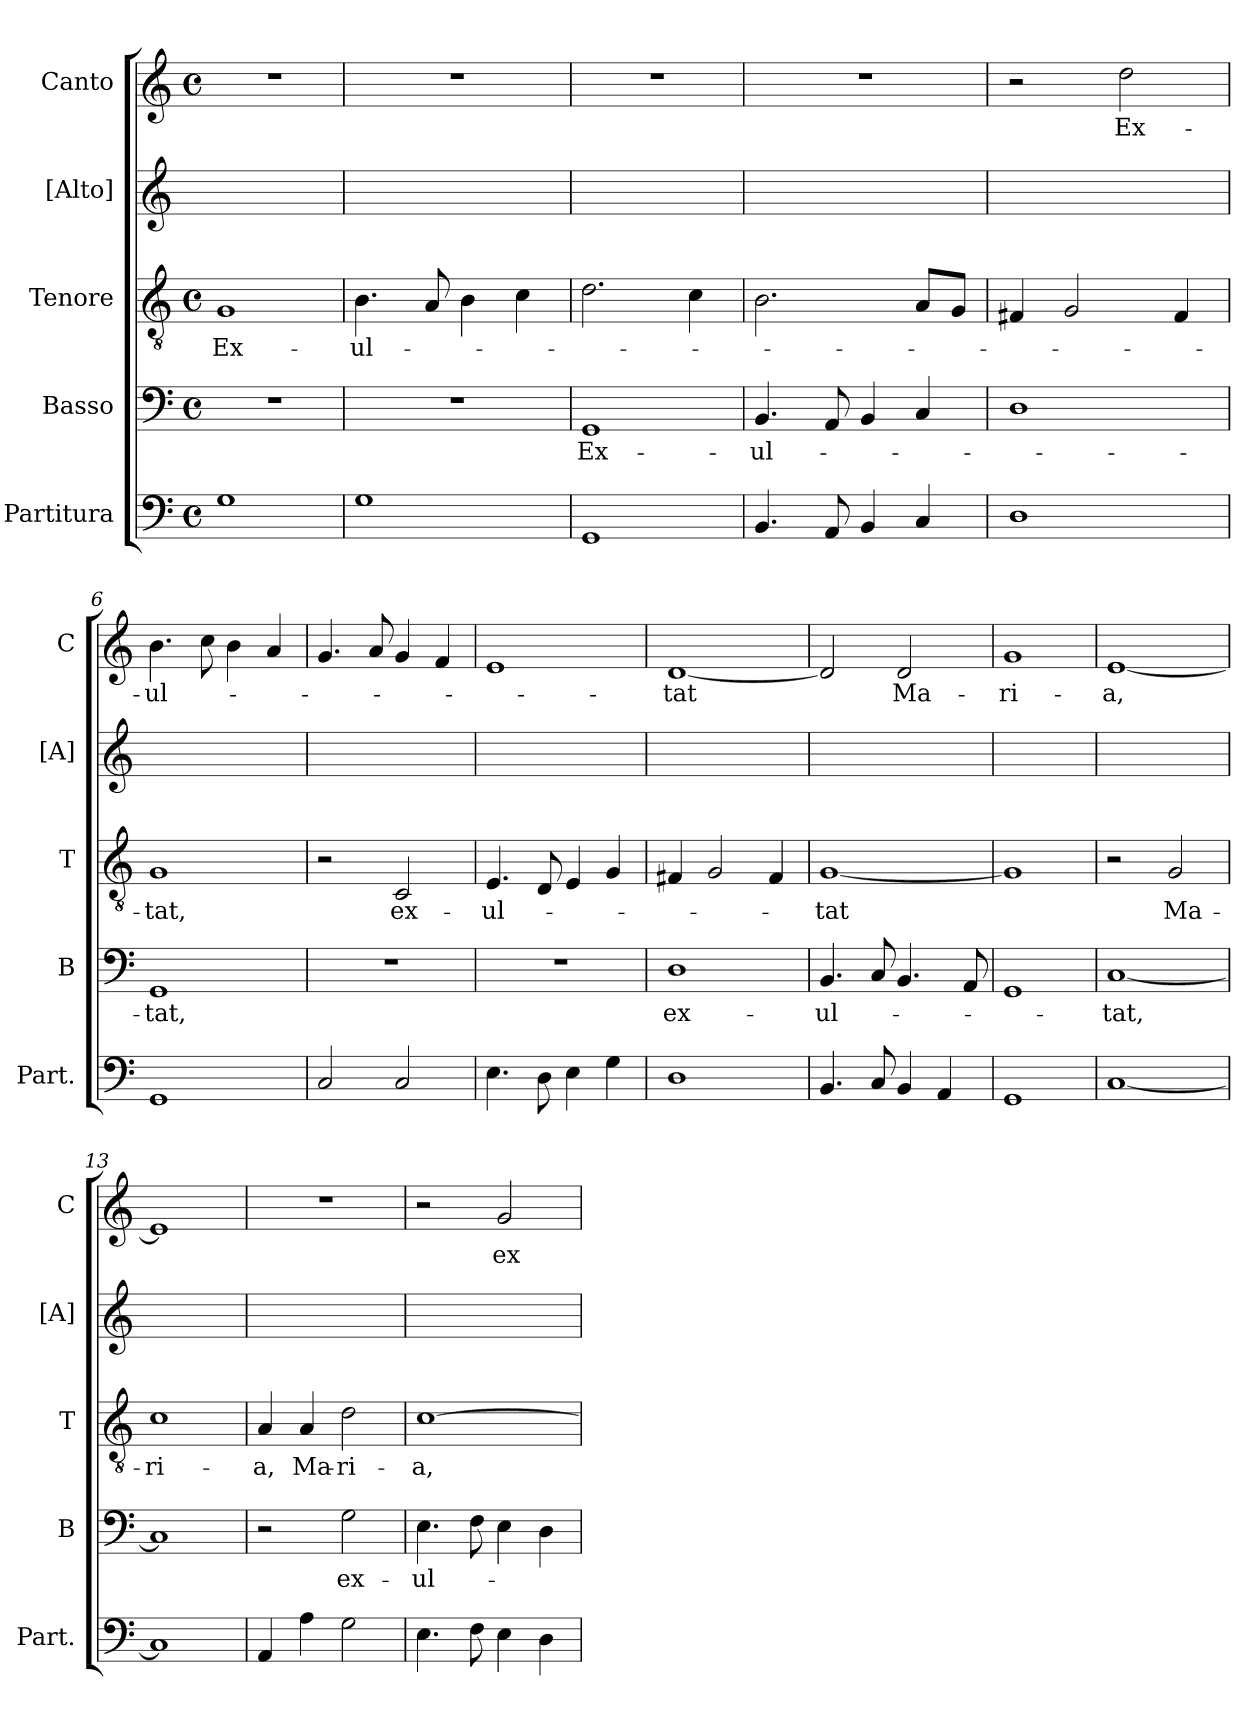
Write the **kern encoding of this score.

**kern	**kern	**text	**kern	**text	**kern	**kern	**text
*part5	*part4	*part4	*part3	*part3	*part2	*part1	*part1
*staff5	*staff4	*staff4	*staff3	*staff3	*staff2	*staff1	*staff1
*I"Partitura	*I"Basso	*	*I"Tenore	*	*I"[Alto]	*I"Canto	*
*I'Part.	*I'B	*	*I'T	*	*I'[A]	*I'C	*
*clefF4	*clefF4	*	*clefGv2	*	*clefG2	*clefG2	*
*k[]	*k[]	*	*k[]	*	*k[]	*k[]	*
*M4/4	*M4/4	*	*M4/4	*	*	*M4/4	*
*met(c)	*met(c)	*	*met(c)	*	*	*met(c)	*
=1	=1	=1	=1	=1	=1	=1	=1
!	!	!	!	!LO:LY:b	!	!	!
1G	1r	.	1G	Ex-	1ryy	1r	.
=2	=2	=2	=2	=2	=2	=2	=2
!	!	!	!	!LO:LY:b	!	!	!
1G	1r	.	4.B\	-ul-	1ryy	1r	.
.	.	.	8A/	.	.	.	.
.	.	.	4B\	.	.	.	.
.	.	.	4c\	.	.	.	.
=3	=3	=3	=3	=3	=3	=3	=3
!	!	!LO:LY:b	!	!	!	!	!
1GG	1GG	Ex-	2.d\	.	1ryy	1r	.
.	.	.	4c\	.	.	.	.
=4	=4	=4	=4	=4	=4	=4	=4
!	!	!LO:LY:b	!	!	!	!	!
4.BB/	4.BB/	-ul-	2.B\	.	1ryy	1r	.
8AA/	8AA/	.	.	.	.	.	.
4BB/	4BB/	.	.	.	.	.	.
4C/	4C/	.	8A/L	.	.	.	.
.	.	.	8G/J	.	.	.	.
=5	=5	=5	=5	=5	=5	=5	=5
1D	1D	.	4F#X/	.	1ryy	2r	.
.	.	.	2G/	.	.	.	.
!	!	!	!	!	!	!	!LO:LY:b
.	.	.	.	.	.	2dd\	Ex-
.	.	.	4F#/	.	.	.	.
=6	=6	=6	=6	=6	=6	=6	=6
!	!	!LO:LY:b	!	!LO:LY:b	!	!	!LO:LY:b
1GG	1GG	-tat,	1G	-tat,	1ryy	4.b\	-ul-
.	.	.	.	.	.	8cc\	.
.	.	.	.	.	.	4b\	.
.	.	.	.	.	.	4a/	.
=7	=7	=7	=7	=7	=7	=7	=7
2C/	1r	.	2r	.	1ryy	4.g/	.
.	.	.	.	.	.	8a/	.
!	!	!	!	!LO:LY:b	!	!	!
2C/	.	.	2C/	ex-	.	4g/	.
.	.	.	.	.	.	4f/	.
=8	=8	=8	=8	=8	=8	=8	=8
!	!	!	!	!LO:LY:b	!	!	!
4.E\	1r	.	4.E/	-ul-	1ryy	1e	.
8D\	.	.	8D/	.	.	.	.
4E\	.	.	4E/	.	.	.	.
4G\	.	.	4G/	.	.	.	.
=9	=9	=9	=9	=9	=9	=9	=9
!	!	!LO:LY:b	!	!	!	!	!LO:LY:b
1D	1D	ex-	4F#X/	.	1ryy	[1d	-tat
.	.	.	2G/	.	.	.	.
.	.	.	4F#/	.	.	.	.
=10	=10	=10	=10	=10	=10	=10	=10
!	!	!LO:LY:b	!	!LO:LY:b	!	!	!
4.BB/	4.BB/	-ul-	[1G	-tat	1ryy	2d/]	.
8C/	8C/	.	.	.	.	.	.
!	!	!	!	!	!	!	!LO:LY:b
4BB/	4.BB/	.	.	.	.	2d/	Ma-
4AA/	.	.	.	.	.	.	.
.	8AA/	.	.	.	.	.	.
=11	=11	=11	=11	=11	=11	=11	=11
!	!	!	!	!	!	!	!LO:LY:b
1GG	1GG	.	1G]	.	1ryy	1g	-ri-
=12	=12	=12	=12	=12	=12	=12	=12
!	!	!LO:LY:b	!	!	!	!	!LO:LY:b
[1C	[1C	-tat,	2r	.	1ryy	[1e	-a,
!	!	!	!	!LO:LY:b	!	!	!
.	.	.	2G/	Ma-	.	.	.
=13	=13	=13	=13	=13	=13	=13	=13
!	!	!	!	!LO:LY:b	!	!	!
1C]	1C]	.	1c	-ri-	1ryy	1e]	.
=14	=14	=14	=14	=14	=14	=14	=14
!	!	!	!	!LO:LY:b	!	!	!
4AA/	2r	.	4A/	-a,	1ryy	1r	.
!	!	!	!	!LO:LY:b	!	!	!
4A\	.	.	4A/	Ma-	.	.	.
!	!	!LO:LY:b	!	!LO:LY:b	!	!	!
2G\	2G\	ex-	2d\	-ri-	.	.	.
=15	=15	=15	=15	=15	=15	=15	=15
!	!	!LO:LY:b	!	!LO:LY:b	!	!	!
4.E\	4.E\	-ul-	[1c	-a,	1ryy	2r	.
8F\	8F\	.	.	.	.	.	.
!	!	!	!	!	!	!	!LO:LY:b
4E\	4E\	.	.	.	.	2g/	ex-
4D\	4D\	.	.	.	.	.	.
=	=	=	=	=	=	=	=
*-	*-	*-	*-	*-	*-	*-	*-
